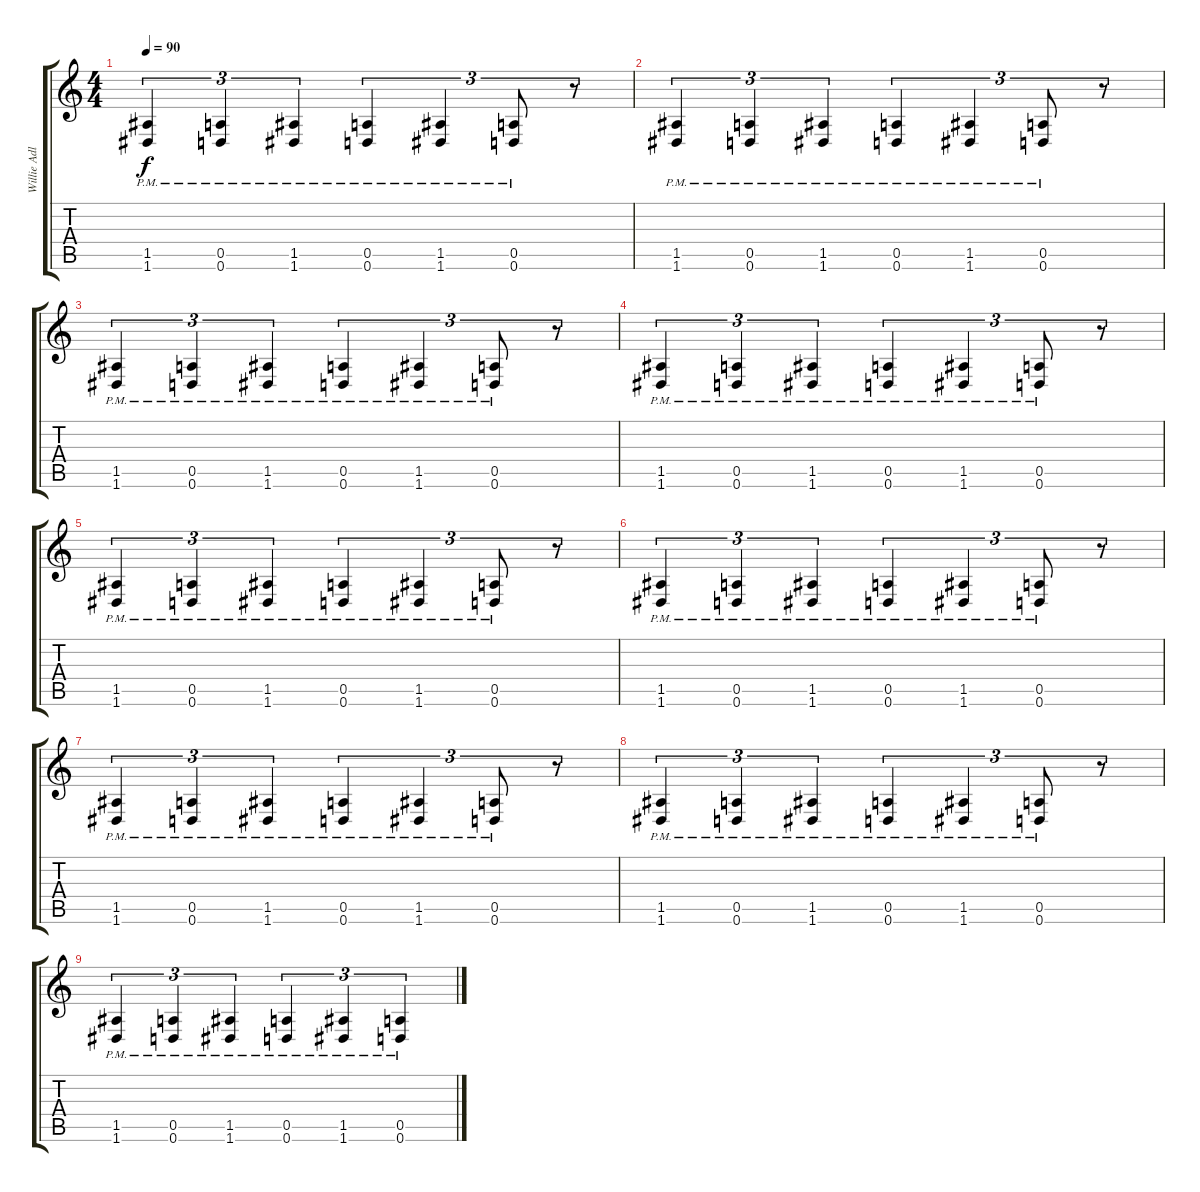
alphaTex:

\track ("Willie Adler" "Willie Adl") {instrument distortionguitar}
\staff {score tabs}
\tuning (E4 B3 G3 D3 A2 D2) {hide}
\ts (4 4)
\tempo 90
\clef g2
\ks c
(1.5{pm} 1.6{pm}).4{tu (3 2) dy f} (0.5{pm} 0.6{pm}).4{tu (3 2)} (1.5{pm} 1.6{pm}).4{tu (3 2)} (0.5{pm} 0.6{pm}).4{tu (3 2)} (1.5{pm} 1.6{pm}).4{tu (3 2)} (0.5{pm} 0.6{pm}).8{tu (3 2)} r.8{tu (3 2)} |
(1.5{pm} 1.6{pm}).4{tu (3 2)} (0.5{pm} 0.6{pm}).4{tu (3 2)} (1.5{pm} 1.6{pm}).4{tu (3 2)} (0.5{pm} 0.6{pm}).4{tu (3 2)} (1.5{pm} 1.6{pm}).4{tu (3 2)} (0.5{pm} 0.6{pm}).8{tu (3 2)} r.8{tu (3 2)} |
(1.5{pm} 1.6{pm}).4{tu (3 2)} (0.5{pm} 0.6{pm}).4{tu (3 2)} (1.5{pm} 1.6{pm}).4{tu (3 2)} (0.5{pm} 0.6{pm}).4{tu (3 2)} (1.5{pm} 1.6{pm}).4{tu (3 2)} (0.5{pm} 0.6{pm}).8{tu (3 2)} r.8{tu (3 2)} |
(1.5{pm} 1.6{pm}).4{tu (3 2)} (0.5{pm} 0.6{pm}).4{tu (3 2)} (1.5{pm} 1.6{pm}).4{tu (3 2)} (0.5{pm} 0.6{pm}).4{tu (3 2)} (1.5{pm} 1.6{pm}).4{tu (3 2)} (0.5{pm} 0.6{pm}).8{tu (3 2)} r.8{tu (3 2)} |
(1.5{pm} 1.6{pm}).4{tu (3 2)} (0.5{pm} 0.6{pm}).4{tu (3 2)} (1.5{pm} 1.6{pm}).4{tu (3 2)} (0.5{pm} 0.6{pm}).4{tu (3 2)} (1.5{pm} 1.6{pm}).4{tu (3 2)} (0.5{pm} 0.6{pm}).8{tu (3 2)} r.8{tu (3 2)} |
(1.5{pm} 1.6{pm}).4{tu (3 2)} (0.5{pm} 0.6{pm}).4{tu (3 2)} (1.5{pm} 1.6{pm}).4{tu (3 2)} (0.5{pm} 0.6{pm}).4{tu (3 2)} (1.5{pm} 1.6{pm}).4{tu (3 2)} (0.5{pm} 0.6{pm}).8{tu (3 2)} r.8{tu (3 2)} |
(1.5{pm} 1.6{pm}).4{tu (3 2)} (0.5{pm} 0.6{pm}).4{tu (3 2)} (1.5{pm} 1.6{pm}).4{tu (3 2)} (0.5{pm} 0.6{pm}).4{tu (3 2)} (1.5{pm} 1.6{pm}).4{tu (3 2)} (0.5{pm} 0.6{pm}).8{tu (3 2)} r.8{tu (3 2)} |
(1.5{pm} 1.6{pm}).4{tu (3 2)} (0.5{pm} 0.6{pm}).4{tu (3 2)} (1.5{pm} 1.6{pm}).4{tu (3 2)} (0.5{pm} 0.6{pm}).4{tu (3 2)} (1.5{pm} 1.6{pm}).4{tu (3 2)} (0.5{pm} 0.6{pm}).8{tu (3 2)} r.8{tu (3 2)} |
(1.5{pm} 1.6{pm}).4{tu (3 2)} (0.5{pm} 0.6{pm}).4{tu (3 2)} (1.5{pm} 1.6{pm}).4{tu (3 2)} (0.5{pm} 0.6{pm}).4{tu (3 2)} (1.5{pm} 1.6{pm}).4{tu (3 2)} (0.5{pm} 0.6{pm}).4{tu (3 2)}
